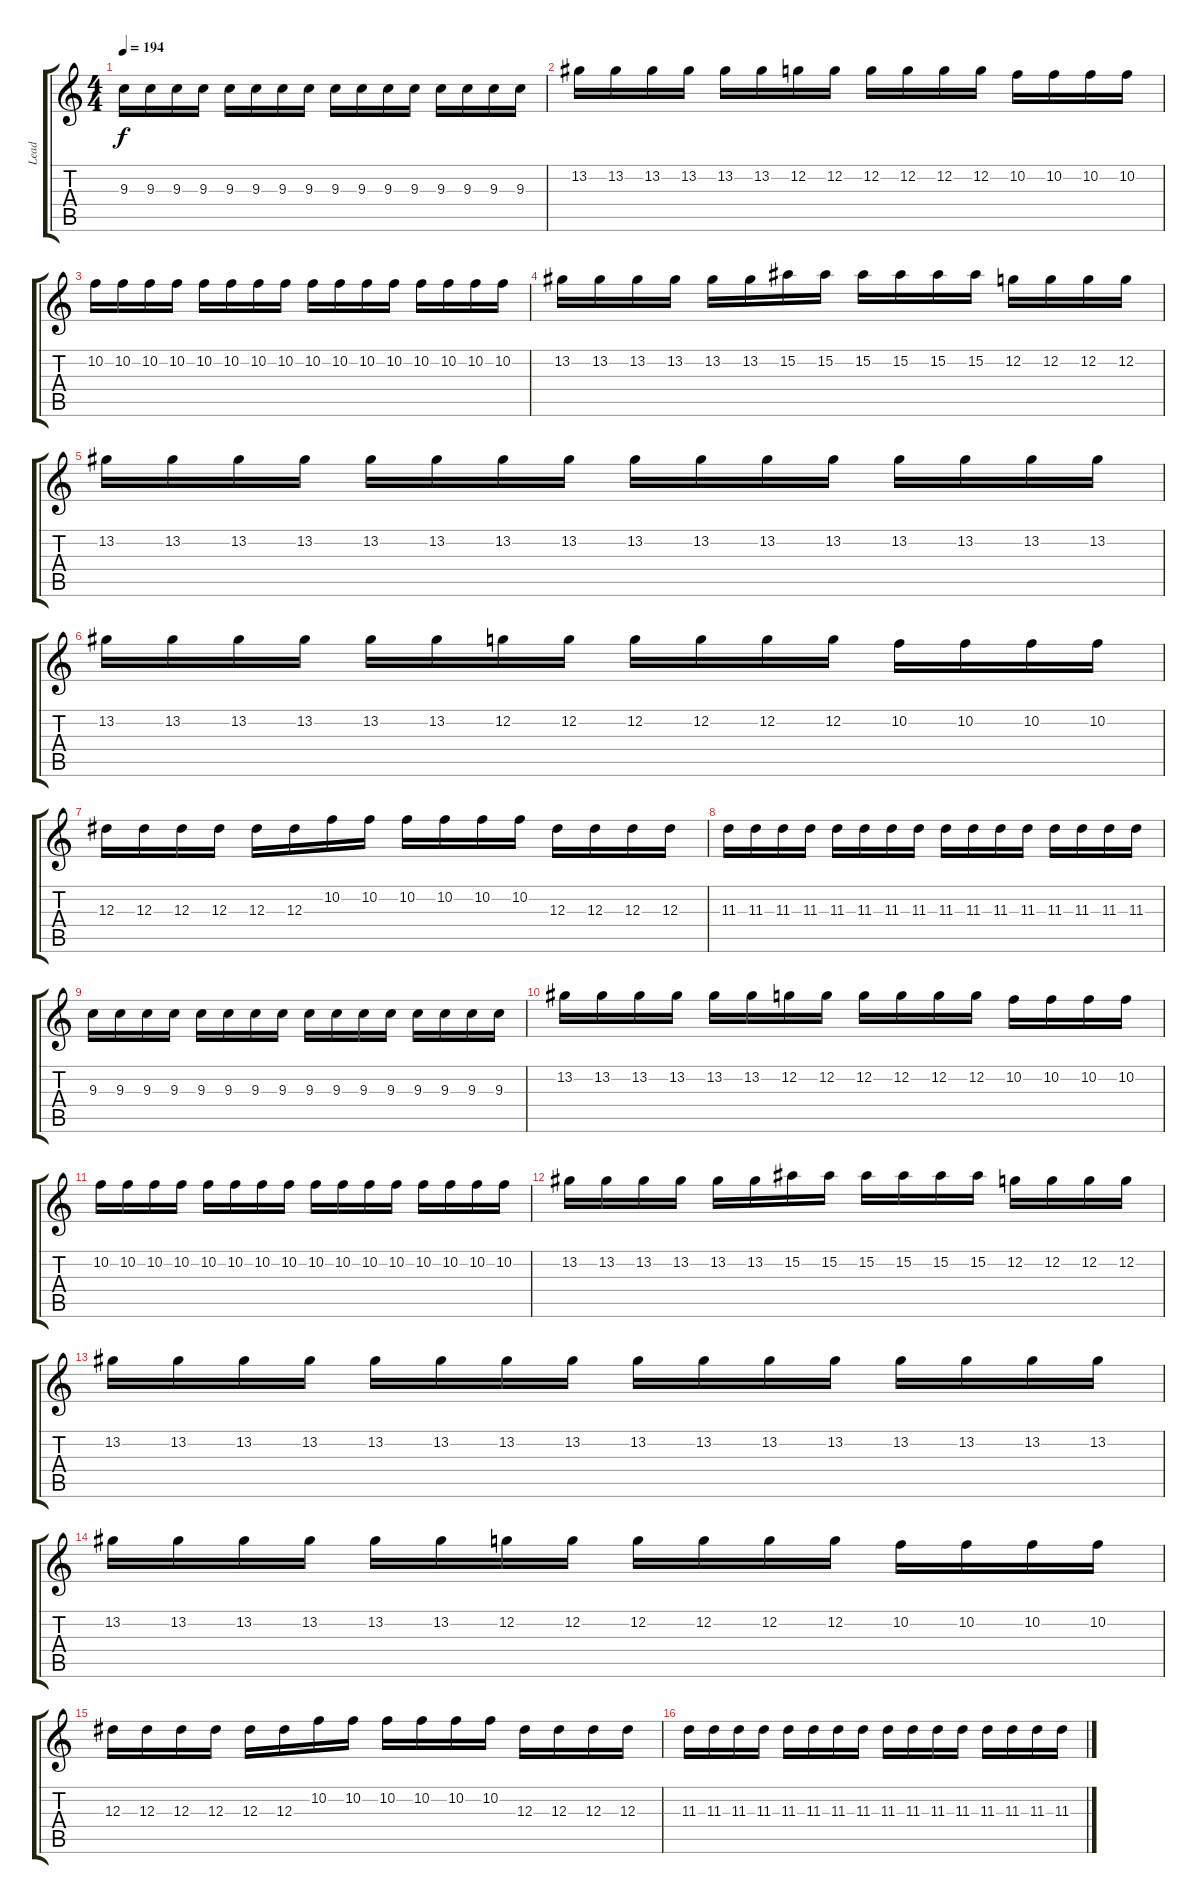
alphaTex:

\track ("Lead" "Lead") {instrument overdrivenguitar}
\staff {score tabs}
\tuning (C4 G3 Eb3 Bb2 F2 C2) {hide}
\ts (4 4)
\tempo 194
\clef g2
\ks c
9.3.16{dy f} 9.3.16 9.3.16 9.3.16 9.3.16 9.3.16 9.3.16 9.3.16 9.3.16 9.3.16 9.3.16 9.3.16 9.3.16 9.3.16 9.3.16 9.3.16 |
13.2.16 13.2.16 13.2.16 13.2.16 13.2.16 13.2.16 12.2.16 12.2.16 12.2.16 12.2.16 12.2.16 12.2.16 10.2.16 10.2.16 10.2.16 10.2.16 |
10.2.16 10.2.16 10.2.16 10.2.16 10.2.16 10.2.16 10.2.16 10.2.16 10.2.16 10.2.16 10.2.16 10.2.16 10.2.16 10.2.16 10.2.16 10.2.16 |
13.2.16 13.2.16 13.2.16 13.2.16 13.2.16 13.2.16 15.2.16 15.2.16 15.2.16 15.2.16 15.2.16 15.2.16 12.2.16 12.2.16 12.2.16 12.2.16 |
13.2.16 13.2.16 13.2.16 13.2.16 13.2.16 13.2.16 13.2.16 13.2.16 13.2.16 13.2.16 13.2.16 13.2.16 13.2.16 13.2.16 13.2.16 13.2.16 |
13.2.16 13.2.16 13.2.16 13.2.16 13.2.16 13.2.16 12.2.16 12.2.16 12.2.16 12.2.16 12.2.16 12.2.16 10.2.16 10.2.16 10.2.16 10.2.16 |
12.3.16 12.3.16 12.3.16 12.3.16 12.3.16 12.3.16 10.2.16 10.2.16 10.2.16 10.2.16 10.2.16 10.2.16 12.3.16 12.3.16 12.3.16 12.3.16 |
11.3.16 11.3.16 11.3.16 11.3.16 11.3.16 11.3.16 11.3.16 11.3.16 11.3.16 11.3.16 11.3.16 11.3.16 11.3.16 11.3.16 11.3.16 11.3.16 |
9.3.16 9.3.16 9.3.16 9.3.16 9.3.16 9.3.16 9.3.16 9.3.16 9.3.16 9.3.16 9.3.16 9.3.16 9.3.16 9.3.16 9.3.16 9.3.16 |
13.2.16 13.2.16 13.2.16 13.2.16 13.2.16 13.2.16 12.2.16 12.2.16 12.2.16 12.2.16 12.2.16 12.2.16 10.2.16 10.2.16 10.2.16 10.2.16 |
10.2.16 10.2.16 10.2.16 10.2.16 10.2.16 10.2.16 10.2.16 10.2.16 10.2.16 10.2.16 10.2.16 10.2.16 10.2.16 10.2.16 10.2.16 10.2.16 |
13.2.16 13.2.16 13.2.16 13.2.16 13.2.16 13.2.16 15.2.16 15.2.16 15.2.16 15.2.16 15.2.16 15.2.16 12.2.16 12.2.16 12.2.16 12.2.16 |
13.2.16 13.2.16 13.2.16 13.2.16 13.2.16 13.2.16 13.2.16 13.2.16 13.2.16 13.2.16 13.2.16 13.2.16 13.2.16 13.2.16 13.2.16 13.2.16 |
13.2.16 13.2.16 13.2.16 13.2.16 13.2.16 13.2.16 12.2.16 12.2.16 12.2.16 12.2.16 12.2.16 12.2.16 10.2.16 10.2.16 10.2.16 10.2.16 |
12.3.16 12.3.16 12.3.16 12.3.16 12.3.16 12.3.16 10.2.16 10.2.16 10.2.16 10.2.16 10.2.16 10.2.16 12.3.16 12.3.16 12.3.16 12.3.16 |
11.3.16 11.3.16 11.3.16 11.3.16 11.3.16 11.3.16 11.3.16 11.3.16 11.3.16 11.3.16 11.3.16 11.3.16 11.3.16 11.3.16 11.3.16 11.3.16
